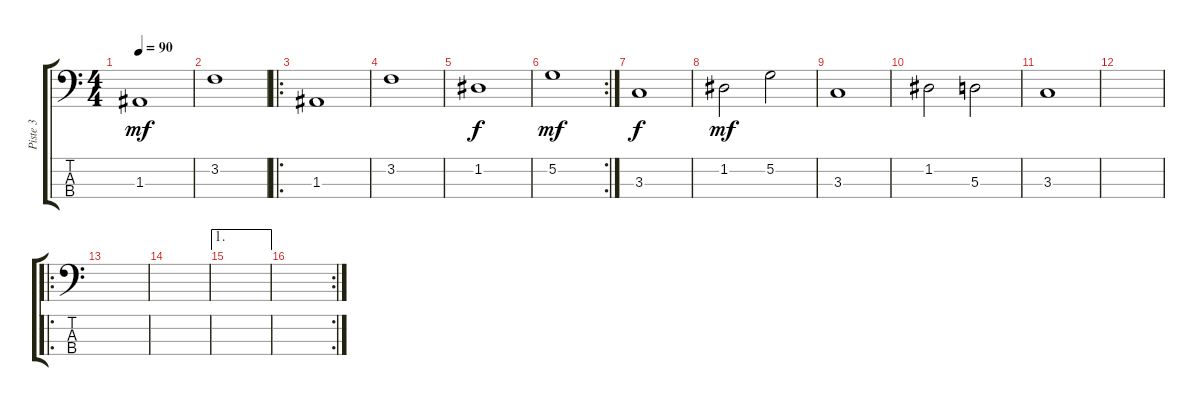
\track ("Piste 3" "Piste 3") {instrument electricbassfinger}
\staff {score tabs}
\tuning (G2 D2 A1 E1) {hide}
\ts (4 4)
\tempo 90
\clef f4
\ks c
1.3.1{dy mf} |
3.2.1 |
\ro
1.3.1 |
3.2.1 |
1.2.1{dy f} |
\rc 2
5.2.1{dy mf} |
3.3.1{dy f} |
1.2.2{dy mf} 5.2.2 |
3.3.1 |
1.2.2 5.3.2 |
3.3.1 |
|
\ro
|
|
\ae 1
|
\rc 2
